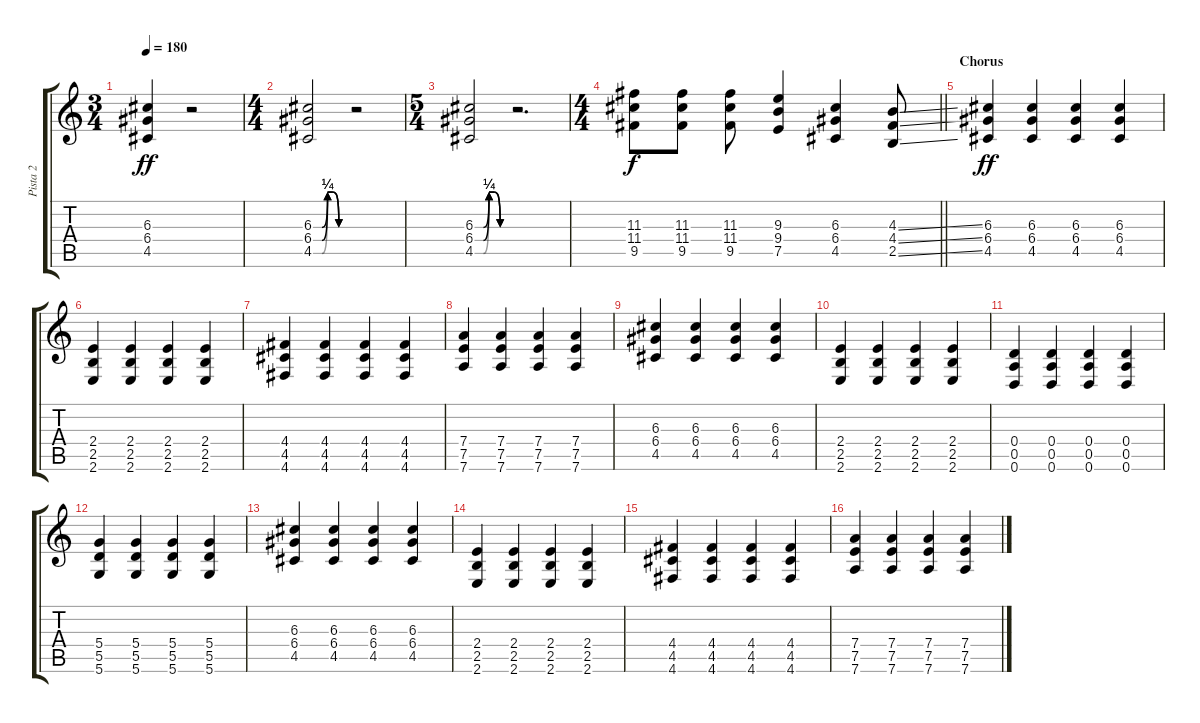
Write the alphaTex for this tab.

\track ("Pista 2" "Pista 2") {instrument distortionguitar}
\staff {score tabs}
\tuning (E4 B3 G3 D3 A2 D2) {hide}
\ts (3 4)
\tempo 180
\clef g2
\ks c
(6.3 6.4 4.5).4{dy ff} r.2 |
\ts (4 4)
(6.3{be (custom 0 0 15 0 25 1 34 1 45 0 60 0)} 6.4{be (custom 0 0 15 0 25 1 35 1 45 0 60 0)} 4.5{be (custom 0 0 15 0 25 1 35 1 45 0 60 0)}).2 r.2 |
\ts (5 4)
(6.3{be (custom 0 0 15 0 25 1 34 1 45 0 60 0)} 6.4{be (custom 0 0 15 0 25 1 35 1 45 0 60 0)} 4.5{be (custom 0 0 15 0 25 1 35 1 45 0 60 0)}).2 r.2{d} |
\ts (4 4)
\barLineRight lightlight
(11.3 11.4 9.5).8{dy f} (11.3 11.4 9.5).8 (11.3 11.4 9.5).8 (9.3 9.4 7.5).4 (6.3 6.4 4.5).4 (4.3{ss} 4.4{ss} 2.5{ss}).8 |
\section ("" "Chorus")
(6.3 6.4 4.5).4{dy ff} (6.3 6.4 4.5).4 (6.3 6.4 4.5).4 (6.3 6.4 4.5).4 |
(2.4 2.5 2.6).4 (2.4 2.5 2.6).4 (2.4 2.5 2.6).4 (2.4 2.5 2.6).4 |
(4.4 4.5 4.6).4 (4.4 4.5 4.6).4 (4.4 4.5 4.6).4 (4.4 4.5 4.6).4 |
(7.4 7.5 7.6).4 (7.4 7.5 7.6).4 (7.4 7.5 7.6).4 (7.4 7.5 7.6).4 |
(6.3 6.4 4.5).4 (6.3 6.4 4.5).4 (6.3 6.4 4.5).4 (6.3 6.4 4.5).4 |
(2.4 2.5 2.6).4 (2.4 2.5 2.6).4 (2.4 2.5 2.6).4 (2.4 2.5 2.6).4 |
(0.4 0.5 0.6).4 (0.4 0.5 0.6).4 (0.4 0.5 0.6).4 (0.4 0.5 0.6).4 |
(5.4 5.5 5.6).4 (5.4 5.5 5.6).4 (5.4 5.5 5.6).4 (5.4 5.5 5.6).4 |
(6.3 6.4 4.5).4 (6.3 6.4 4.5).4 (6.3 6.4 4.5).4 (6.3 6.4 4.5).4 |
(2.4 2.5 2.6).4 (2.4 2.5 2.6).4 (2.4 2.5 2.6).4 (2.4 2.5 2.6).4 |
(4.4 4.5 4.6).4 (4.4 4.5 4.6).4 (4.4 4.5 4.6).4 (4.4 4.5 4.6).4 |
(7.4 7.5 7.6).4 (7.4 7.5 7.6).4 (7.4 7.5 7.6).4 (7.4 7.5 7.6).4
